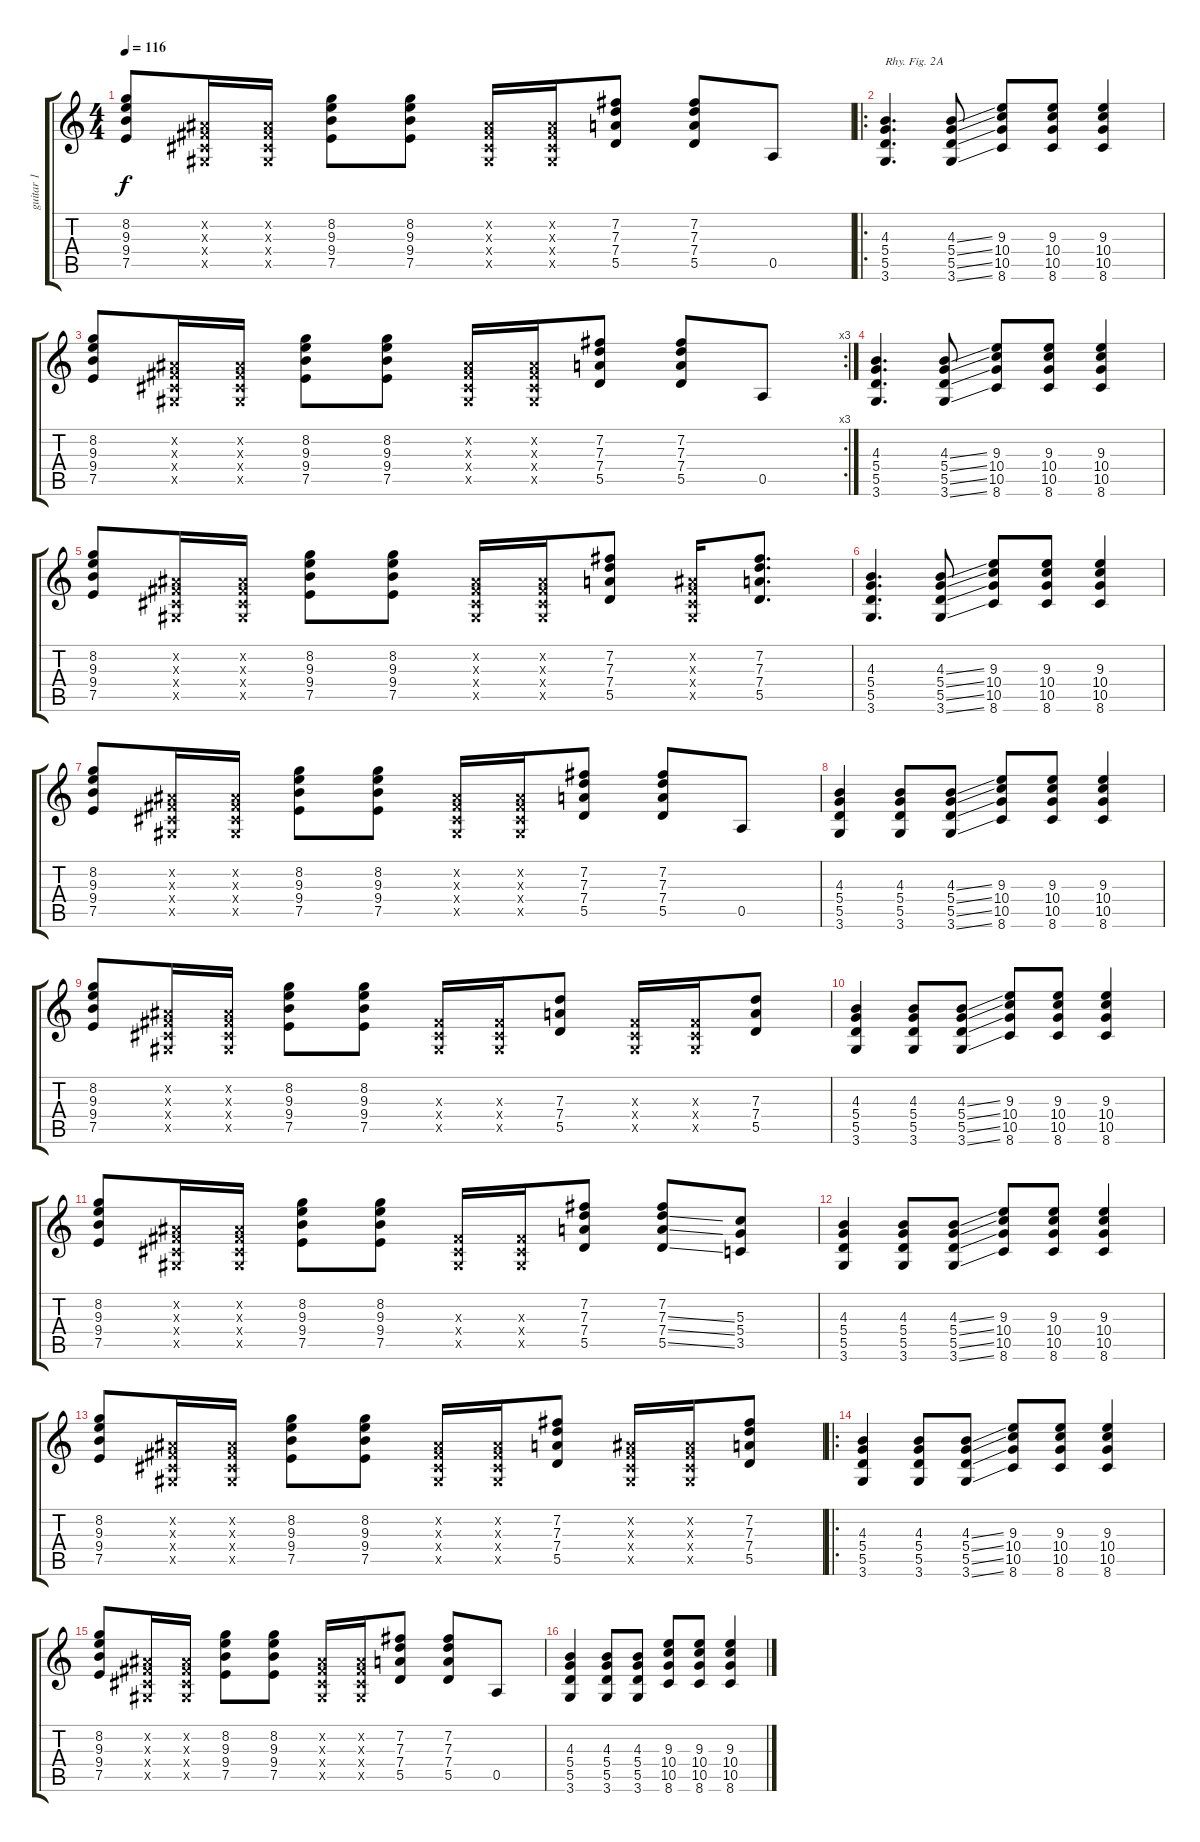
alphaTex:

\track ("guitar 1" "guitar 1") {instrument acousticguitarsteel}
\staff {score tabs}
\tuning (E4 B3 G3 D3 A2 E2) {hide}
\ts (4 4)
\tempo 116
\clef g2
\ks c
(8.2 9.3 9.4 7.5).8{dy f} (-1.2{x} -1.3{x} -1.4{x} -1.5{x}).16 (-1.2{x} -1.3{x} -1.4{x} -1.5{x}).16 (8.2 9.3 9.4 7.5).8 (8.2 9.3 9.4 7.5).8 (-1.2{x} -1.3{x} -1.4{x} -1.5{x}).16 (-1.2{x} -1.3{x} -1.4{x} -1.5{x}).16 (7.2 7.3 7.4 5.5).8 (7.2 7.3 7.4 5.5).8 0.5.8 |
\ro
(4.3 5.4 5.5 3.6).4{d txt "Rhy. Fig. 2A"} (4.3{ss} 5.4{ss} 5.5{ss} 3.6{ss}).8 (9.3 10.4 10.5 8.6).8 (9.3 10.4 10.5 8.6).8 (9.3 10.4 10.5 8.6).4 |
\rc 3
(8.2 9.3 9.4 7.5).8 (-1.2{x} -1.3{x} -1.4{x} -1.5{x}).16 (-1.2{x} -1.3{x} -1.4{x} -1.5{x}).16 (8.2 9.3 9.4 7.5).8 (8.2 9.3 9.4 7.5).8 (-1.2{x} -1.3{x} -1.4{x} -1.5{x}).16 (-1.2{x} -1.3{x} -1.4{x} -1.5{x}).16 (7.2 7.3 7.4 5.5).8 (7.2 7.3 7.4 5.5).8 0.5.8 |
(4.3 5.4 5.5 3.6).4{d} (4.3{ss} 5.4{ss} 5.5{ss} 3.6{ss}).8 (9.3 10.4 10.5 8.6).8 (9.3 10.4 10.5 8.6).8 (9.3 10.4 10.5 8.6).4 |
(8.2 9.3 9.4 7.5).8 (-1.2{x} -1.3{x} -1.4{x} -1.5{x}).16 (-1.2{x} -1.3{x} -1.4{x} -1.5{x}).16 (8.2 9.3 9.4 7.5).8 (8.2 9.3 9.4 7.5).8 (-1.2{x} -1.3{x} -1.4{x} -1.5{x}).16 (-1.2{x} -1.3{x} -1.4{x} -1.5{x}).16 (7.2 7.3 7.4 5.5).8 (-1.2{x} -1.3{x} -1.4{x} -1.5{x}).16 (7.2 7.3 7.4 5.5).8{d} |
(4.3 5.4 5.5 3.6).4{d} (4.3{ss} 5.4{ss} 5.5{ss} 3.6{ss}).8 (9.3 10.4 10.5 8.6).8 (9.3 10.4 10.5 8.6).8 (9.3 10.4 10.5 8.6).4 |
(8.2 9.3 9.4 7.5).8 (-1.2{x} -1.3{x} -1.4{x} -1.5{x}).16 (-1.2{x} -1.3{x} -1.4{x} -1.5{x}).16 (8.2 9.3 9.4 7.5).8 (8.2 9.3 9.4 7.5).8 (-1.2{x} -1.3{x} -1.4{x} -1.5{x}).16 (-1.2{x} -1.3{x} -1.4{x} -1.5{x}).16 (7.2 7.3 7.4 5.5).8 (7.2 7.3 7.4 5.5).8 0.5.8 |
(4.3 5.4 5.5 3.6).4 (4.3 5.4 5.5 3.6).8 (4.3{ss} 5.4{ss} 5.5{ss} 3.6{ss}).8 (9.3 10.4 10.5 8.6).8 (9.3 10.4 10.5 8.6).8 (9.3 10.4 10.5 8.6).4 |
(8.2 9.3 9.4 7.5).8 (-1.2{x} -1.3{x} -1.4{x} -1.5{x}).16 (-1.2{x} -1.3{x} -1.4{x} -1.5{x}).16 (8.2 9.3 9.4 7.5).8 (8.2 9.3 9.4 7.5).8 (-1.3{x} -1.4{x} -1.5{x}).16 (-1.3{x} -1.4{x} -1.5{x}).16 (7.3 7.4 5.5).8 (-1.3{x} -1.4{x} -1.5{x}).16 (-1.3{x} -1.4{x} -1.5{x}).16 (7.3 7.4 5.5).8 |
(4.3 5.4 5.5 3.6).4 (4.3 5.4 5.5 3.6).8 (4.3{ss} 5.4{ss} 5.5{ss} 3.6{ss}).8 (9.3 10.4 10.5 8.6).8 (9.3 10.4 10.5 8.6).8 (9.3 10.4 10.5 8.6).4 |
(8.2 9.3 9.4 7.5).8 (-1.2{x} -1.3{x} -1.4{x} -1.5{x}).16 (-1.2{x} -1.3{x} -1.4{x} -1.5{x}).16 (8.2 9.3 9.4 7.5).8 (8.2 9.3 9.4 7.5).8 (-1.3{x} -1.4{x} -1.5{x}).16 (-1.3{x} -1.4{x} -1.5{x}).16 (7.2 7.3 7.4 5.5).8 (7.2 7.3{ss} 7.4{ss} 5.5{ss}).8 (5.3 5.4 3.5).8 |
(4.3 5.4 5.5 3.6).4 (4.3 5.4 5.5 3.6).8 (4.3{ss} 5.4{ss} 5.5{ss} 3.6{ss}).8 (9.3 10.4 10.5 8.6).8 (9.3 10.4 10.5 8.6).8 (9.3 10.4 10.5 8.6).4 |
(8.2 9.3 9.4 7.5).8 (-1.2{x} -1.3{x} -1.4{x} -1.5{x}).16 (-1.2{x} -1.3{x} -1.4{x} -1.5{x}).16 (8.2 9.3 9.4 7.5).8 (8.2 9.3 9.4 7.5).8 (-1.2{x} -1.3{x} -1.4{x} -1.5{x}).16 (-1.2{x} -1.3{x} -1.4{x} -1.5{x}).16 (7.2 7.3 7.4 5.5).8 (-1.2{x} -1.3{x} -1.4{x} -1.5{x}).16 (-1.2{x} -1.3{x} -1.4{x} -1.5{x}).16 (7.2 7.3 7.4 5.5).8 |
\ro
(4.3 5.4 5.5 3.6).4 (4.3 5.4 5.5 3.6).8 (4.3{ss} 5.4{ss} 5.5{ss} 3.6{ss}).8 (9.3 10.4 10.5 8.6).8 (9.3 10.4 10.5 8.6).8 (9.3 10.4 10.5 8.6).4 |
(8.2 9.3 9.4 7.5).8 (-1.2{x} -1.3{x} -1.4{x} -1.5{x}).16 (-1.2{x} -1.3{x} -1.4{x} -1.5{x}).16 (8.2 9.3 9.4 7.5).8 (8.2 9.3 9.4 7.5).8 (-1.2{x} -1.3{x} -1.4{x} -1.5{x}).16 (-1.2{x} -1.3{x} -1.4{x} -1.5{x}).16 (7.2 7.3 7.4 5.5).8 (7.2 7.3 7.4 5.5).8 0.5.8 |
(4.3 5.4 5.5 3.6).4 (4.3 5.4 5.5 3.6).8 (4.3 5.4 5.5 3.6).8 (9.3 10.4 10.5 8.6).8 (9.3 10.4 10.5 8.6).8 (9.3 10.4 10.5 8.6).4
